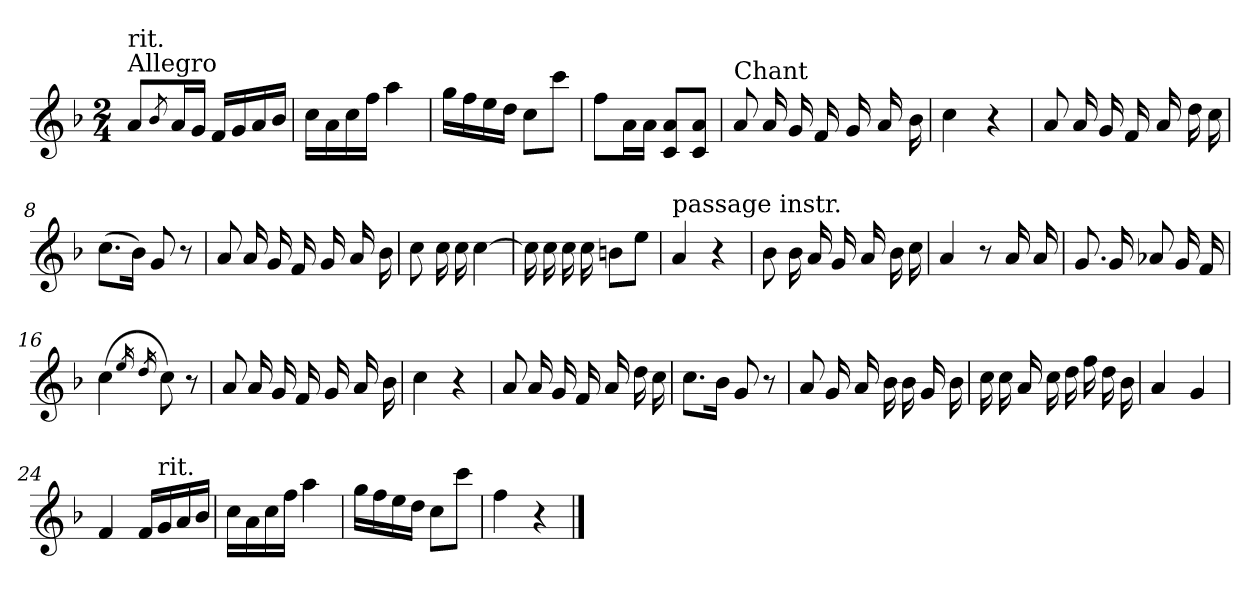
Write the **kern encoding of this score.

**kern
*part1
*staff1
*clefG2
*k[b-]
*F:
*M2/4
=1
!LO:TX:a:t=Allegro
!LO:TX:a:t=rit.
8a/L
8qb-/
16a/L
16g/JJ
16f/LL
16g/
16a/
16b-/JJ
=2
16cc\LL
16a\
16cc\
16ff\JJ
4aa\
=3
16gg\LL
16ff\
16ee\
16dd\JJ
8cc\L
8ccc\J
=4
8ff\L
16a\L
16a\JJ
8c/ 8a/L
8c/ 8a/J
=5
!LO:TX:a:t=Chant
8a/
16a/
16g/
16f/
16g/
16a/
16b-\
=6
4cc\
4r
!!LO:LB:g=z
=7
8a/
16a/
16g/
16f/
16a/
16dd\
16cc\
=8
(>8.cc\L
16b-\Jk)
8g/
8r
=9
8a/
16a/
16g/
16f/
16g/
16a/
16b-\
=10
8cc\
16cc\
16cc\
[4cc\
=11
16cc\]
16cc\
16cc\
16cc\
8bn\L
8ee\J
!!LO:LB:g=z
=12
!LO:TX:a:t=passage instr.
4a/
4r
=13
8b-\
16b-\
16a/
16g/
16a/
16b-\
16cc\
=14
4a/
8r
16a/
16a/
=15
8.g/
16g/
8a-X/
16g/
16f/
=16
(>4cc\
16qee/
16qdd/
8cc\)
8r
=17
8a/
16a/
16g/
16f/
16g/
16a/
16b-\
=18
4cc\
4r
!!LO:LB:g=z
=19
8a/
16a/
16g/
16f/
16a/
16dd\
16cc\
=20
8.cc\L
16b-\Jk
8g/
8r
=21
8a/
16g/
16a/
16b-\
16b-\
16g/
16b-\
=22
16cc\
16cc\
16a/
16cc\
16dd\
16ff\
16dd\
16b-\
=23
4a/
4g/
=24
4f/
16f/LL
!LO:TX:a:t=rit.
16g/
16a/
16b-/JJ
=25
16cc\LL
16a\
16cc\
16ff\JJ
4aa\
!!LO:LB:g=z
=26
16gg\LL
16ff\
16ee\
16dd\JJ
8cc\L
8ccc\J
=27
4ff\
4r
==
*-
